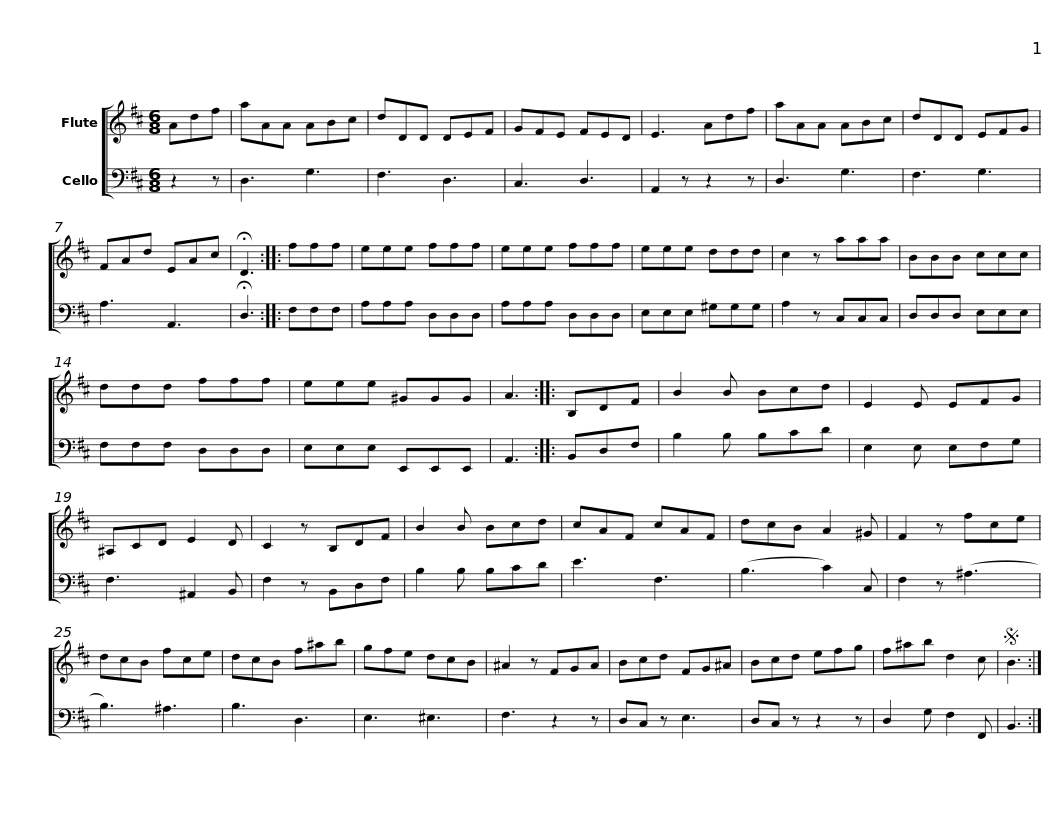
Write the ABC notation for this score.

X:1
%%score [ 1 2 ]
L:1/8
M:6/8
I:linebreak $
K:D
V:1 treble
V:2 bass
V:1
 Adf | aAA ABc | dDD DEF | GFE FED | E3 Adf | %5
 aAA ABc |$ dDD EFG | FAd EAc | !fermata!D3 :: fff | %10
 eee fff | eee fff |$ eee ddd | c2 z aaa | BBB ccc | %15
 ddd fff | eee ^GGG |$ A3 :: B,DF | B2 B Bcd | %20
 E2 E EFG | ^A,CD E2 D | C2 z B,DF | B2 B Bcd |$ cAF cAF | %25
 dcB A2 ^G | F2 z fce | dcB fce | dcB f^ab | gfe dcB | %30
 ^A2 z FGA |$ Bcd FG^A | Bcd efg | f^ab d2 c |S B3 :| %35
V:2
 z2 z | D,3 G,3 | F,3 D,3 | C,3 D,3 | A,,2 z z2 z | %5
 D,3 G,3 |$ F,3 G,3 | A,3 A,,3 | !fermata!D,3 :: F,F,F, | %10
 A,A,A, D,D,D, | A,A,A, D,D,D, |$ E,E,E, ^G,G,G, | A,2 z C,C,C, | D,D,D, E,E,E, | %15
 F,F,F, D,D,D, | E,E,E, E,,E,,E,, |$ A,,3 :: B,,D,F, | B,2 B, B,CD | %20
 E,2 E, E,F,G, | F,3 ^A,,2 B,, | F,2 z B,,D,F, | B,2 B, B,CD |$ E3 F,3 | %25
 (B,3 C2) C, | F,2 z (^A,3 | B,3) ^A,3 | B,3 D,3 | E,3 ^E,3 | %30
 F,3 z2 z |$ D,C, z E,3 | D,C, z z2 z | D,2 G, F,2 F,, | B,,3 :| %35
